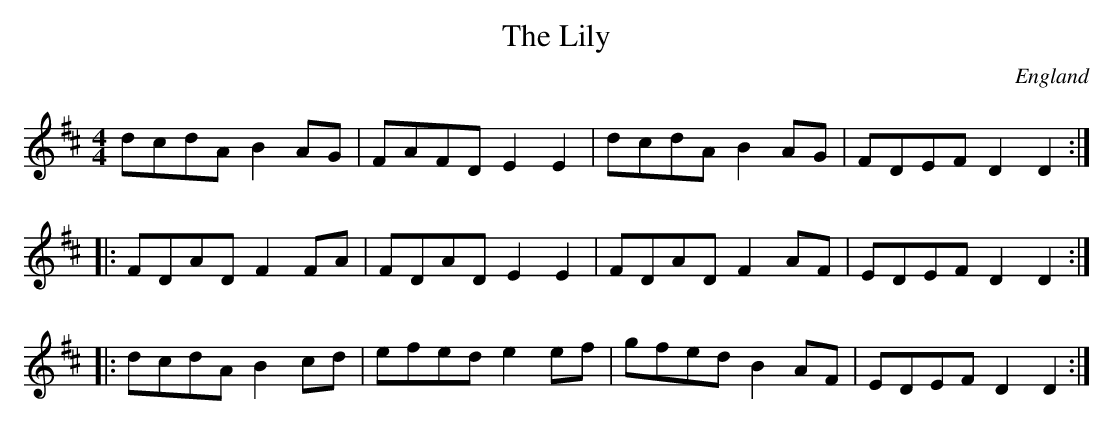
X:1
T:Lily, The
O:England
M:4/4
K:D
dcdA B2AG |FAFD E2E2 |dcdA B2AG |FDEF D2D2 :|*
|:FDAD F2FA |FDAD E2E2 |FDAD F2AF |EDEF D2D2 :|*
|:dcdA B2cd |efed e2ef |gfed B2AF |EDEF D2D2:|**
